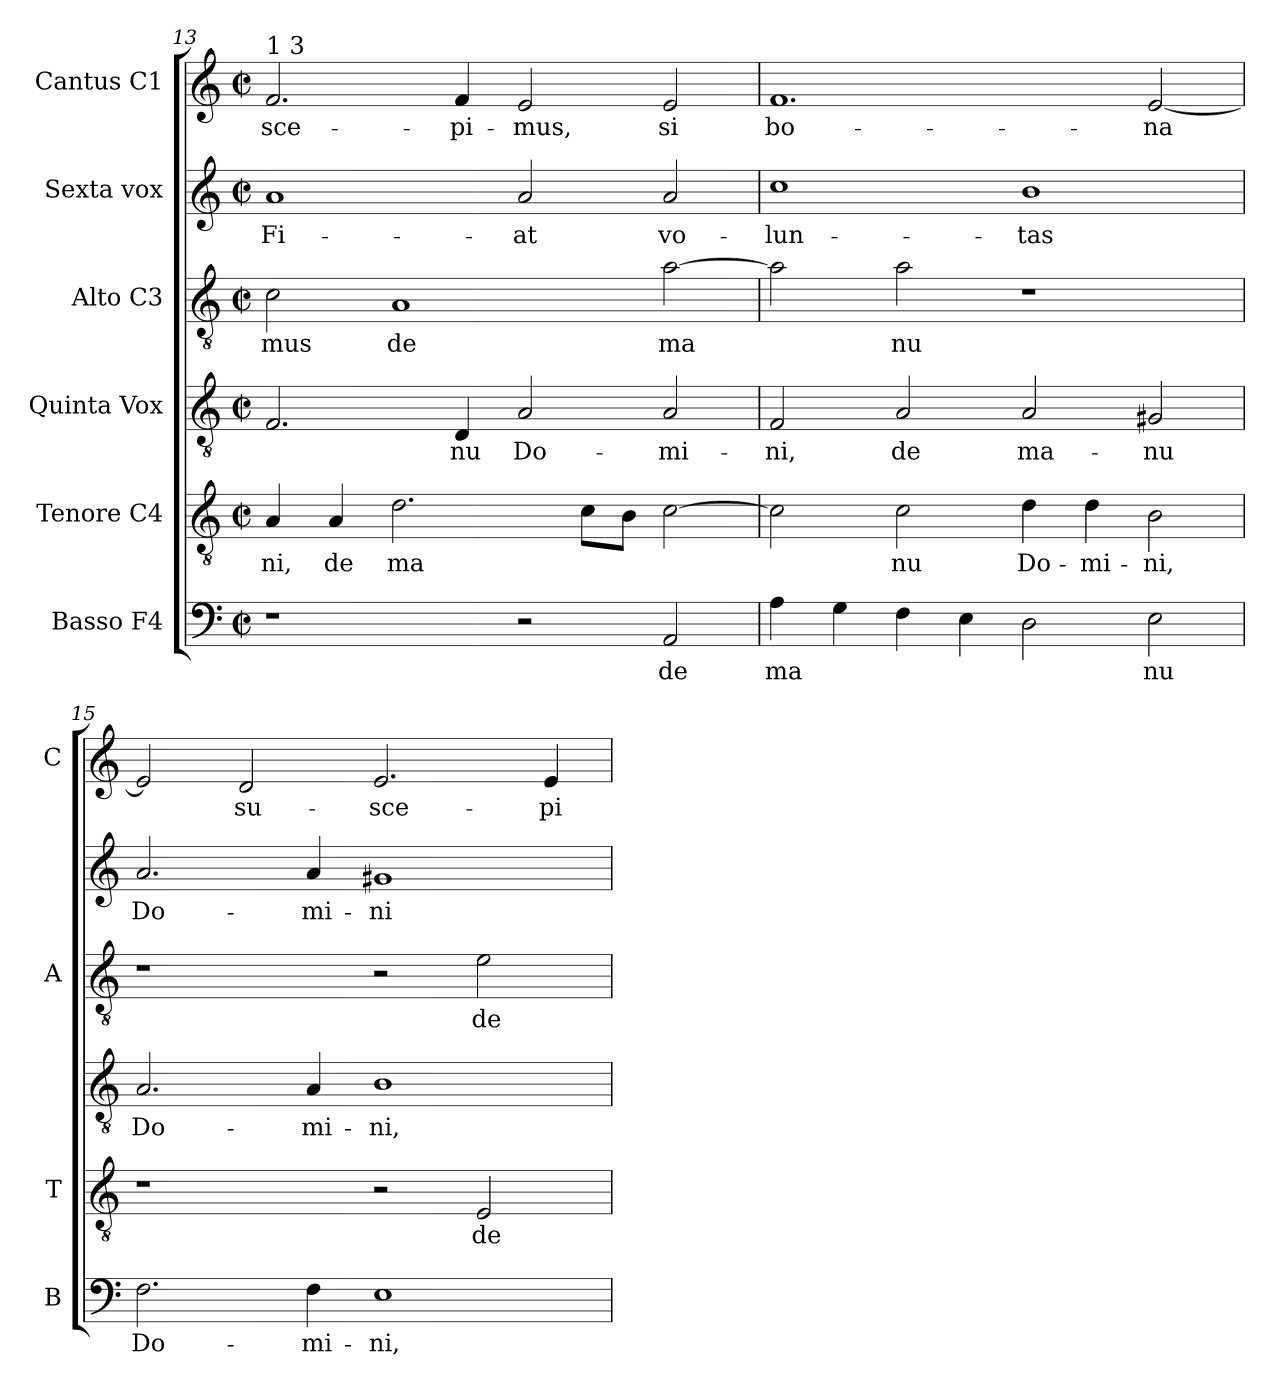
**kern	**text	**kern	**text	**kern	**text	**kern	**text	**kern	**text	**kern	**text
*part6	*part6	*part5	*part5	*part4	*part4	*part3	*part3	*part2	*part2	*part1	*part1
*staff6	*staff6	*staff5	*staff5	*staff4	*staff4	*staff3	*staff3	*staff2	*staff2	*staff1	*staff1
*I"Basso  F4	*	*I"Tenore  C4	*	*I"Quinta  Vox	*	*I"Alto  C3	*	*I"Sexta  vox	*	*I"Cantus  C1	*
*I'B	*	*I'T	*	*	*	*I'A	*	*	*	*I'C	*
!!LO:LB:g=z
*clefF4	*	*clefGv2	*	*clefGv2	*	*clefGv2	*	*clefG2	*	*clefG2	*
*k[]	*	*k[]	*	*k[]	*	*k[]	*	*k[]	*	*k[]	*
*C:	*	*C:	*	*C:	*	*C:	*	*C:	*	*C:	*
*M2/2	*	*M2/2	*	*M2/2	*	*M2/2	*	*M2/2	*	*M2/2	*
*met(c|)	*	*met(c|)	*	*met(c|)	*	*met(c|)	*	*met(c|)	*	*met(c|)	*
=13	=13	=13	=13	=13	=13	=13	=13	=13	=13	=13	=13
!	!	!	!	!	!	!	!	!	!	!LO:TX:a:t=1 3	!
!	!	!	!LO:LY:b:cj	!	!LO:LY:b:cj	!	!LO:LY:b:cj	!	!LO:LY:b:cj	!	!LO:LY:b:cj
1r	.	4A/	-ni,	2.F/	--	2c\	-mus	1a	Fi-	2.f/	-sce-
!	!	!	!LO:LY:b:cj	!	!	!	!	!	!	!	!
.	.	4A/	de	.	.	.	.	.	.	.	.
!	!	!	!LO:LY:b:cj	!	!	!	!LO:LY:b:cj	!	!	!	!
.	.	2.d\	ma-	.	.	1A	de	.	.	.	.
!	!	!	!	!	!LO:LY:b:cj	!	!	!	!	!	!LO:LY:b:cj
.	.	.	.	4D/	-nu	.	.	.	.	4f/	-pi-
!	!	!	!	!	!LO:LY:b:cj	!	!	!	!LO:LY:b:cj	!	!LO:LY:b:cj
2r	.	.	.	2A/	Do-	.	.	2a/	-at	2e/	-mus,
!	!	!	!LO:LY:b:cj	!	!	!	!	!	!	!	!
.	.	8c\L	--	.	.	.	.	.	.	.	.
!	!	!	!LO:LY:b:cj	!	!	!	!	!	!	!	!
.	.	8B\J	--	.	.	.	.	.	.	.	.
!	!LO:LY:b:cj	!	!LO:LY:b:cj	!	!LO:LY:b:cj	!	!LO:LY:b:cj	!	!LO:LY:b:cj	!	!LO:LY:b:cj
2AA/	de	[>2c\	--	2A/	-mi-	[>2a\	ma-	2a/	vo-	2e/	si
=14	=14	=14	=14	=14	=14	=14	=14	=14	=14	=14	=14
!	!LO:LY:b:cj	!	!LO:LY:b:cj	!	!LO:LY:b:cj	!	!LO:LY:b:cj	!	!LO:LY:b:cj	!	!LO:LY:b:cj
4A\	ma-	2c\]	--	2F/	-ni,	2a\]	--	1cc	-lun-	1.f	bo-
!	!LO:LY:b:cj	!	!	!	!	!	!	!	!	!	!
4G\	--	.	.	.	.	.	.	.	.	.	.
!	!LO:LY:b:cj	!	!LO:LY:b:cj	!	!LO:LY:b:cj	!	!LO:LY:b:cj	!	!	!	!
4F\	--	2c\	-nu	2A/	de	2a\	-nu	.	.	.	.
!	!LO:LY:b:cj	!	!	!	!	!	!	!	!	!	!
4E\	--	.	.	.	.	.	.	.	.	.	.
!	!LO:LY:b:cj	!	!LO:LY:b:cj	!	!LO:LY:b:cj	!	!	!	!LO:LY:b:cj	!	!
2D\	--	4d\	Do-	2A/	ma-	1r	.	1b	-tas	.	.
!	!	!	!LO:LY:b:cj	!	!	!	!	!	!	!	!
.	.	4d\	-mi-	.	.	.	.	.	.	.	.
!	!LO:LY:b:cj	!	!LO:LY:b:cj	!	!LO:LY:b:cj	!	!	!	!	!	!LO:LY:b:cj
2E\	-nu	2B\	-ni,	2G#X/	-nu	.	.	.	.	[<2e/	-na
=15	=15	=15	=15	=15	=15	=15	=15	=15	=15	=15	=15
!	!LO:LY:b:cj	!	!	!	!LO:LY:b:cj	!	!	!	!LO:LY:b:cj	!	!LO:LY:b:cj
2.F\	Do-	1r	.	2.A/	Do-	1r	.	2.a/	Do-	2e/]	.
!	!	!	!	!	!	!	!	!	!	!	!LO:LY:b:cj
.	.	.	.	.	.	.	.	.	.	2d/	su-
!	!LO:LY:b:cj	!	!	!	!LO:LY:b:cj	!	!	!	!LO:LY:b:cj	!	!
4F\	-mi-	.	.	4A/	-mi-	.	.	4a/	-mi-	.	.
!	!LO:LY:b:cj	!	!	!	!LO:LY:b:cj	!	!	!	!LO:LY:b:cj	!	!LO:LY:b:cj
1E	-ni,	2r	.	1B	-ni,	2r	.	1g#X	-ni	2.e/	-sce-
!	!	!	!LO:LY:b:cj	!	!	!	!LO:LY:b:cj	!	!	!	!
.	.	2E/	de	.	.	2e\	de	.	.	.	.
!	!	!	!	!	!	!	!	!	!	!	!LO:LY:b:cj
.	.	.	.	.	.	.	.	.	.	4e/	-pi-
=	=	=	=	=	=	=	=	=	=	=	=
*-	*-	*-	*-	*-	*-	*-	*-	*-	*-	*-	*-
